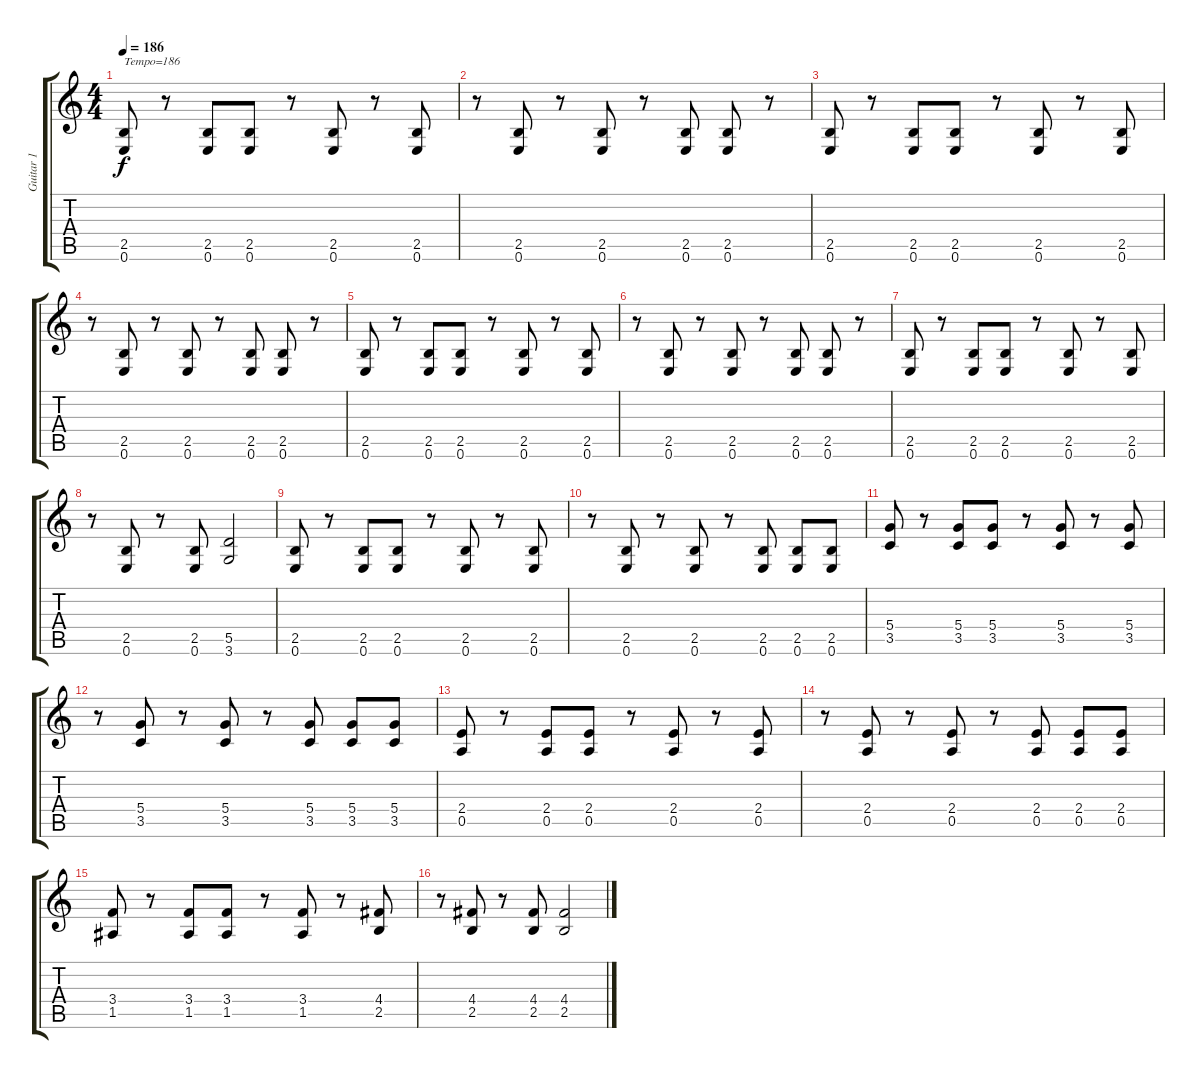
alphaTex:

\track ("Guitar 1" "Guitar 1") {instrument distortionguitar}
\staff {score tabs}
\tuning (E4 B3 G3 D3 A2 E2) {hide}
\ts (4 4)
\tempo 186
\clef g2
\ks c
(2.5 0.6).8{txt "Tempo=186" dy f instrument distortionguitar} r.8 (2.5 0.6).8 (2.5 0.6).8 r.8 (2.5 0.6).8 r.8 (2.5 0.6).8 |
r.8 (2.5 0.6).8 r.8 (2.5 0.6).8 r.8 (2.5 0.6).8 (2.5 0.6).8 r.8 |
(2.5 0.6).8 r.8 (2.5 0.6).8 (2.5 0.6).8 r.8 (2.5 0.6).8 r.8 (2.5 0.6).8 |
r.8 (2.5 0.6).8 r.8 (2.5 0.6).8 r.8 (2.5 0.6).8 (2.5 0.6).8 r.8 |
(2.5 0.6).8 r.8 (2.5 0.6).8 (2.5 0.6).8 r.8 (2.5 0.6).8 r.8 (2.5 0.6).8 |
r.8 (2.5 0.6).8 r.8 (2.5 0.6).8 r.8 (2.5 0.6).8 (2.5 0.6).8 r.8 |
(2.5 0.6).8 r.8 (2.5 0.6).8 (2.5 0.6).8 r.8 (2.5 0.6).8 r.8 (2.5 0.6).8 |
r.8 (2.5 0.6).8 r.8 (2.5 0.6).8 (5.5 3.6).2 |
(2.5 0.6).8 r.8 (2.5 0.6).8 (2.5 0.6).8 r.8 (2.5 0.6).8 r.8 (2.5 0.6).8 |
r.8 (2.5 0.6).8 r.8 (2.5 0.6).8 r.8 (2.5 0.6).8 (2.5 0.6).8 (2.5 0.6).8 |
(5.4 3.5).8 r.8 (5.4 3.5).8 (5.4 3.5).8 r.8 (5.4 3.5).8 r.8 (5.4 3.5).8 |
r.8 (5.4 3.5).8 r.8 (5.4 3.5).8 r.8 (5.4 3.5).8 (5.4 3.5).8 (5.4 3.5).8 |
(2.4 0.5).8 r.8 (2.4 0.5).8 (2.4 0.5).8 r.8 (2.4 0.5).8 r.8 (2.4 0.5).8 |
r.8 (2.4 0.5).8 r.8 (2.4 0.5).8 r.8 (2.4 0.5).8 (2.4 0.5).8 (2.4 0.5).8 |
(3.4 1.5).8 r.8 (3.4 1.5).8 (3.4 1.5).8 r.8 (3.4 1.5).8 r.8 (4.4 2.5).8 |
r.8 (4.4 2.5).8 r.8 (4.4 2.5).8 (4.4 2.5).2
